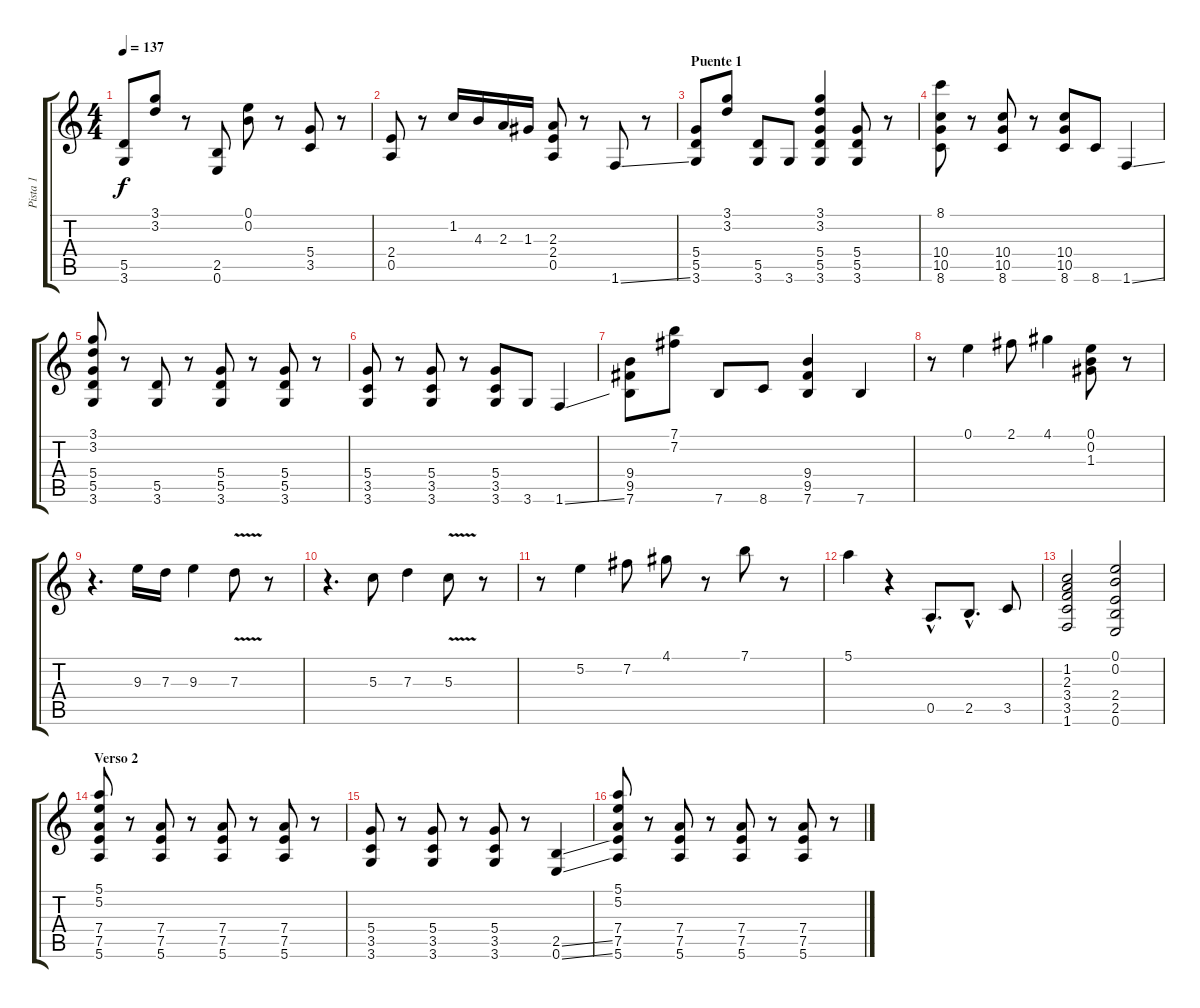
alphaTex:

\track ("Pista 1" "Pista 1") {instrument acousticguitarnylon}
\staff {score tabs}
\tuning (E4 B3 G3 D3 A2 E2) {hide}
\ts (4 4)
\tempo 137
\clef g2
\ks c
(5.5 3.6).8{dy f} (3.1 3.2).8 r.8 (2.5 0.6).8 (0.1 0.2).8 r.8 (5.4 3.5).8 r.8 |
(2.4 0.5).8 r.8 1.2.16 4.3.16 2.3.16 1.3.16 (2.3 2.4 0.5).8 r.8 1.6{ss}.8 r.8 |
\section ("" "Puente 1")
(5.4 5.5 3.6).8 (3.1 3.2).8 (5.5 3.6).8 3.6.8 (3.1 3.2 5.4 5.5 3.6).4 (5.4 5.5 3.6).8 r.8 |
(8.1 10.4 10.5 8.6).8 r.8 (10.4 10.5 8.6).8 r.8 (10.4 10.5 8.6).8 8.6.8 1.6{ss}.4 |
(3.1 3.2 5.4 5.5 3.6).8 r.8 (5.5 3.6).8 r.8 (5.4 5.5 3.6).8 r.8 (5.4 5.5 3.6).8 r.8 |
(5.4 3.5 3.6).8 r.8 (5.4 3.5 3.6).8 r.8 (5.4 3.5 3.6).8 3.6.8 1.6{ss}.4 |
(9.4 9.5 7.6).8 (7.1 7.2).8 7.6.8 8.6.8 (9.4 9.5 7.6).4 7.6.4 |
r.8 0.1.4 2.1.8 4.1.4 (0.1 0.2 1.3).8 r.8 |
\section ("" "")
r.4{d} 9.3.16 7.3.16 9.3.4 7.3{v}.8 r.8 |
r.4{d} 5.3.8 7.3.4 5.3{v}.8 r.8 |
r.8 5.2.4 7.2.8 4.1.8 r.8 7.1.8 r.8 |
5.1.4 r.4 0.5{hac}.8{d} 2.5{hac}.8{d} 3.5.8 |
(1.2 2.3 3.4 3.5 1.6).2 (0.1 0.2 2.4 2.5 0.6).2 |
\section ("" "Verso 2")
(5.1 5.2 7.4 7.5 5.6).8 r.8 (7.4 7.5 5.6).8 r.8 (7.4 7.5 5.6).8 r.8 (7.4 7.5 5.6).8 r.8 |
(5.4 3.5 3.6).8 r.8 (5.4 3.5 3.6).8 r.8 (5.4 3.5 3.6).8 r.8 (2.5{ss} 0.6{ss}).4 |
(5.1 5.2 7.4 7.5 5.6).8 r.8 (7.4 7.5 5.6).8 r.8 (7.4 7.5 5.6).8 r.8 (7.4 7.5 5.6).8 r.8
